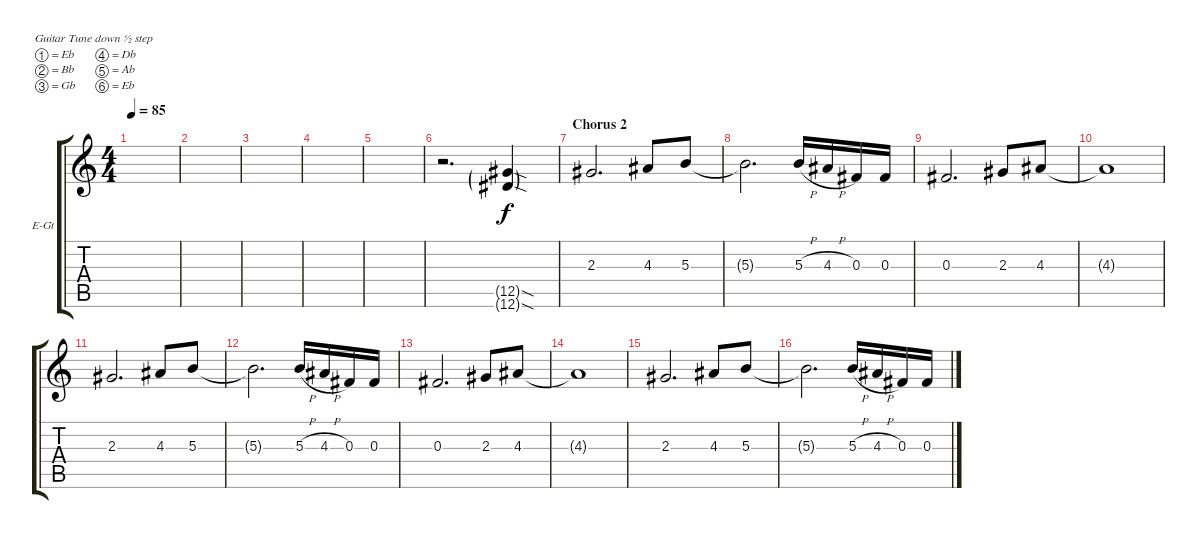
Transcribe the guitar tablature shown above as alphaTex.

\defaultSystemsLayout 4
\bracketExtendMode groupsimilarinstruments
\firstSystemTrackNameOrientation horizontal
\otherSystemsTrackNameOrientation horizontal
\track ("Izzy Rhythm" "E-Gt") {instrument distortionguitar}
\staff {score tabs}
\tuning (Eb4 Bb3 Gb3 Db3 Ab2 Eb2)
\ts (4 4)
\tempo 85
\clef g2
\ks c
|
|
|
|
|
r.2{d} (12.5{sod g} 12.6{sod g}).4 |
\section ("" "Chorus 2")
2.3.2{d} 4.3.8 5.3.8 |
5.3{t}.2{d} 5.3{h}.16 4.3{h}.16 0.3.16 0.3.16 |
0.3.2{d} 2.3.8 4.3.8 |
4.3{t}.1 |
2.3.2{d} 4.3.8 5.3.8 |
5.3{t}.2{d} 5.3{h}.16 4.3{h}.16 0.3.16 0.3.16 |
0.3.2{d} 2.3.8 4.3.8 |
4.3{t}.1 |
2.3.2{d} 4.3.8 5.3.8 |
5.3{t}.2{d} 5.3{h}.16 4.3{h}.16 0.3.16 0.3.16
